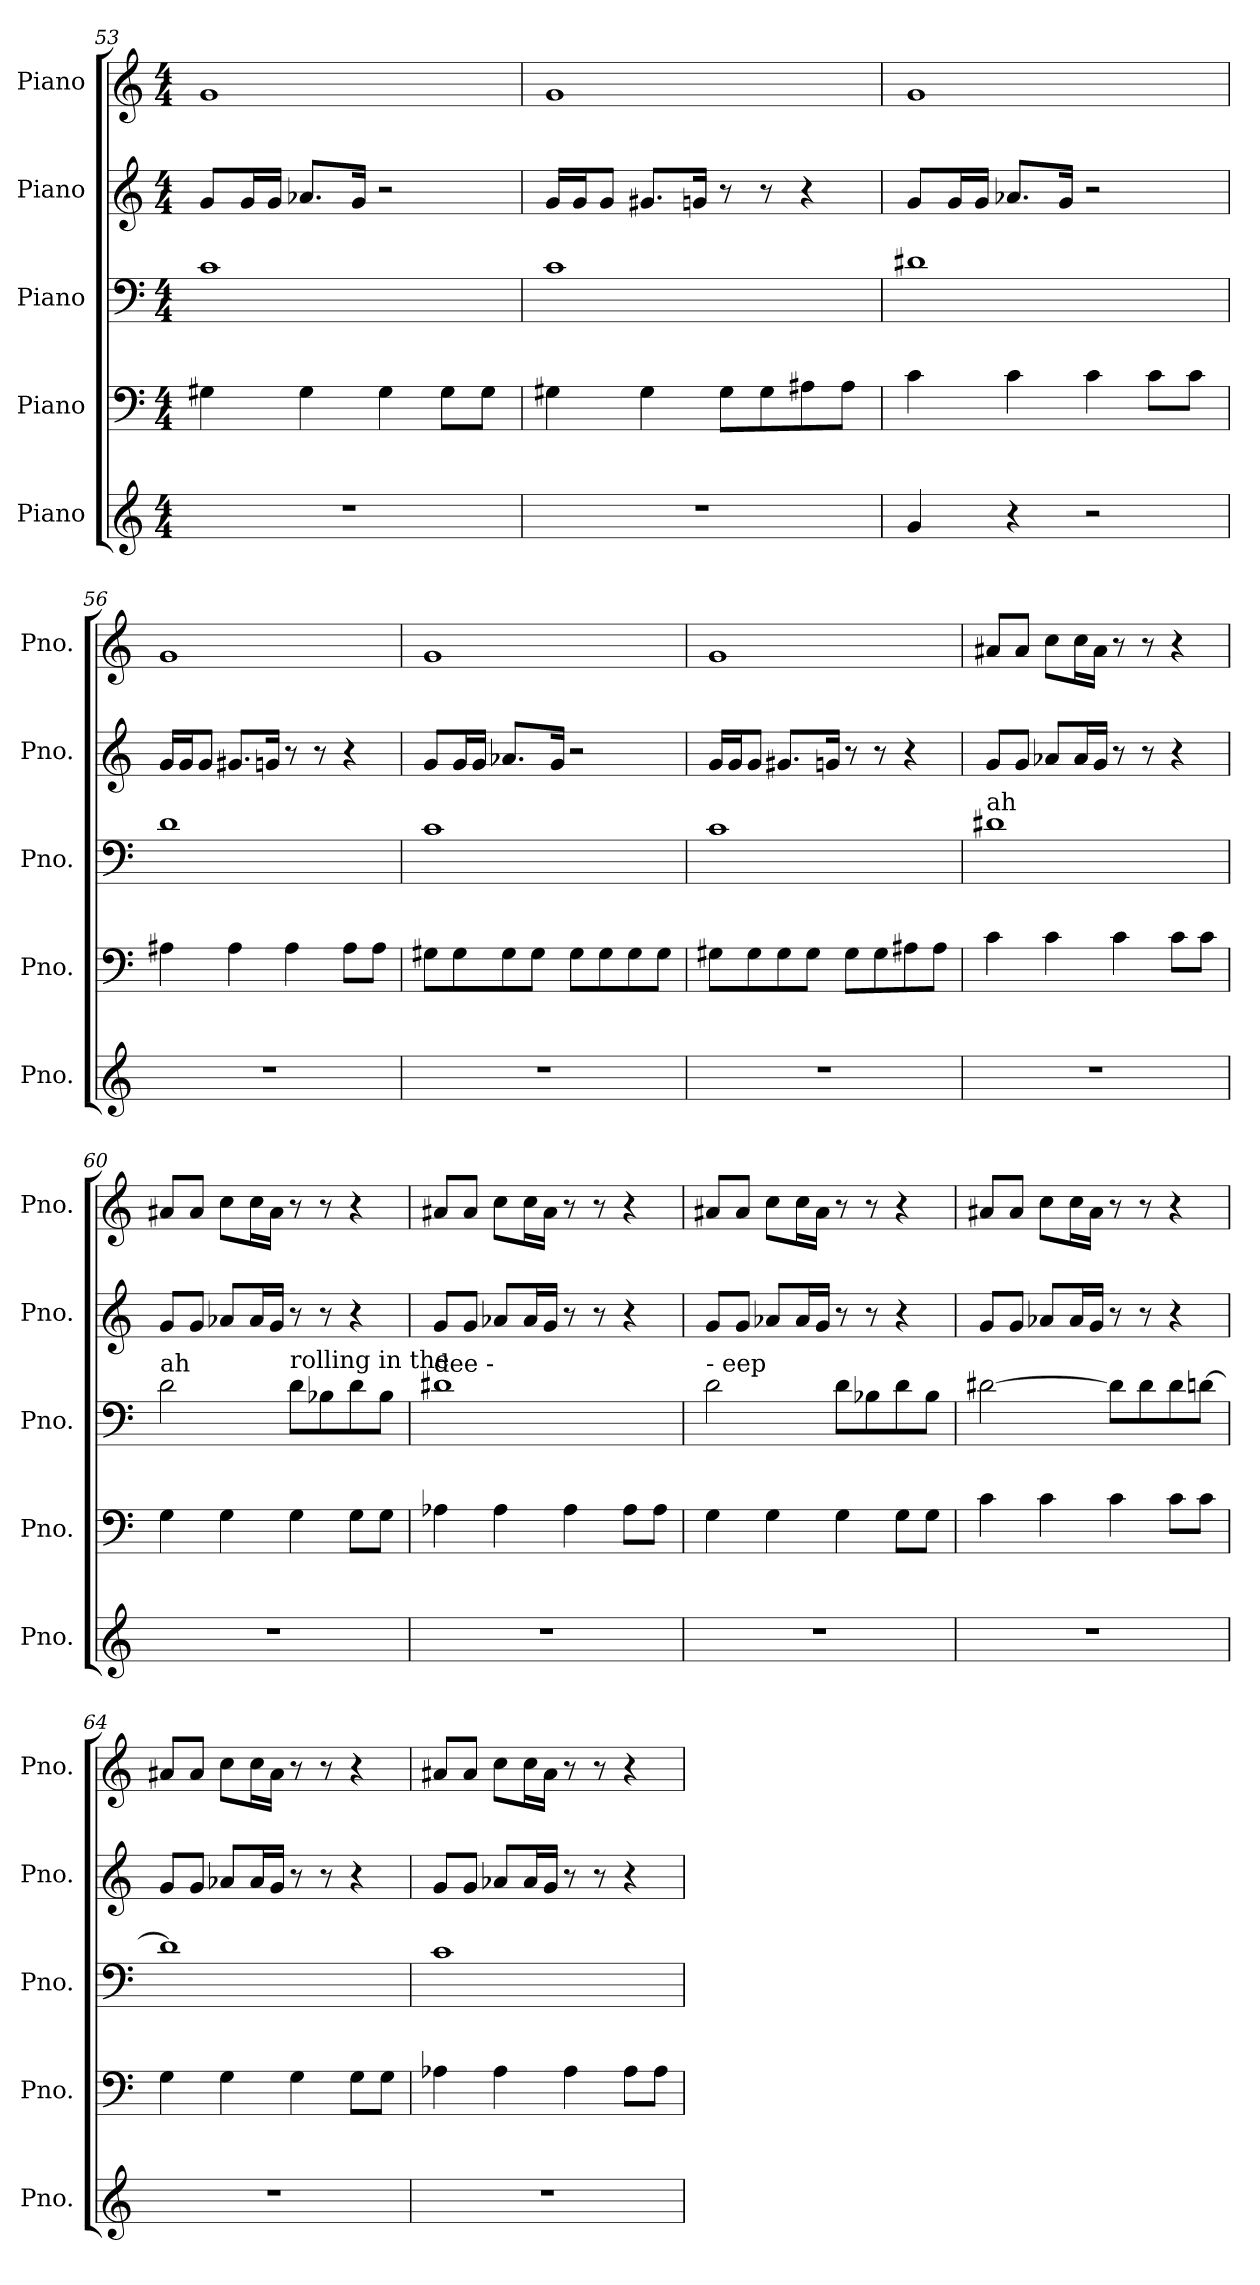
**kern	**kern	**kern	**kern	**kern
*part5	*part4	*part3	*part2	*part1
*staff5	*staff4	*staff3	*staff2	*staff1
*I"Piano	*I"Piano	*I"Piano	*I"Piano	*I"Piano
*I'Pno.	*I'Pno.	*I'Pno.	*I'Pno.	*I'Pno.
*clefG2	*clefF4	*clefF4	*clefG2	*clefG2
*k[]	*k[]	*k[]	*k[]	*k[]
*M4/4	*M4/4	*M4/4	*M4/4	*M4/4
=53	=53	=53	=53	=53
1r	4G#X\	1c	8g/L	1g
.	.	.	16g/L	.
.	.	.	16g/JJ	.
.	4G#\	.	8.a-X/L	.
.	.	.	16g/Jk	.
.	4G#\	.	2r	.
.	8G#\L	.	.	.
.	8G#\J	.	.	.
!!LO:LB:g=z
=54	=54	=54	=54	=54
1r	4G#X\	1c	16g/LL	1g
.	.	.	16g/J	.
.	.	.	8g/J	.
.	4G#\	.	8.g#X/L	.
.	.	.	16gn/Jk	.
.	8G#\L	.	8r	.
.	8G#\	.	8r	.
.	8A#X\	.	4r	.
.	8A#\J	.	.	.
=55	=55	=55	=55	=55
4g/	4c\	1d#X	8g/L	1g
.	.	.	16g/L	.
.	.	.	16g/JJ	.
4r	4c\	.	8.a-X/L	.
.	.	.	16g/Jk	.
2r	4c\	.	2r	.
.	8c\L	.	.	.
.	8c\J	.	.	.
=56	=56	=56	=56	=56
1r	4A#X\	1d	16g/LL	1g
.	.	.	16g/J	.
.	.	.	8g/J	.
.	4A#\	.	8.g#X/L	.
.	.	.	16gn/Jk	.
.	4A#\	.	8r	.
.	.	.	8r	.
.	8A#\L	.	4r	.
.	8A#\J	.	.	.
=57	=57	=57	=57	=57
1r	8G#X\L	1c	8g/L	1g
.	8G#\	.	16g/L	.
.	.	.	16g/JJ	.
.	8G#\	.	8.a-X/L	.
.	8G#\J	.	.	.
.	.	.	16g/Jk	.
.	8G#\L	.	2r	.
.	8G#\	.	.	.
.	8G#\	.	.	.
.	8G#\J	.	.	.
!!LO:PB:g=z
=58	=58	=58	=58	=58
1r	8G#X\L	1c	16g/LL	1g
.	.	.	16g/J	.
.	8G#\	.	8g/J	.
.	8G#\	.	8.g#X/L	.
.	8G#\J	.	.	.
.	.	.	16gn/Jk	.
.	8G#\L	.	8r	.
.	8G#\	.	8r	.
.	8A#X\	.	4r	.
.	8A#\J	.	.	.
=59	=59	=59	=59	=59
!	!	!LO:TX:a:t=ah	!	!
1r	4c\	1d#X	8g/L	8a#X/L
.	.	.	8g/J	8a#/J
.	4c\	.	8a-X/L	8cc\L
.	.	.	16a-/L	16cc\L
.	.	.	16g/JJ	16a#\JJ
.	4c\	.	8r	8r
.	.	.	8r	8r
.	8c\L	.	4r	4r
.	8c\J	.	.	.
=60	=60	=60	=60	=60
!	!	!LO:TX:a:t=ah	!	!
1r	4G\	2d\	8g/L	8a#X/L
.	.	.	8g/J	8a#/J
.	4G\	.	8a-X/L	8cc\L
.	.	.	16a-/L	16cc\L
.	.	.	16g/JJ	16a#\JJ
!	!	!LO:TX:a:t=rolling in the	!	!
.	4G\	8d\L	8r	8r
.	.	8B-X\	8r	8r
.	8G\L	8d\	4r	4r
.	8G\J	8B-\J	.	.
=61	=61	=61	=61	=61
!	!	!LO:TX:a:t=dee -	!	!
1r	4A-X\	1d#X	8g/L	8a#X/L
.	.	.	8g/J	8a#/J
.	4A-\	.	8a-X/L	8cc\L
.	.	.	16a-/L	16cc\L
.	.	.	16g/JJ	16a#\JJ
.	4A-\	.	8r	8r
.	.	.	8r	8r
.	8A-\L	.	4r	4r
.	8A-\J	.	.	.
!!LO:LB:g=z
=62	=62	=62	=62	=62
!	!	!LO:TX:a:t=- eep	!	!
1r	4G\	2d\	8g/L	8a#X/L
.	.	.	8g/J	8a#/J
.	4G\	.	8a-X/L	8cc\L
.	.	.	16a-/L	16cc\L
.	.	.	16g/JJ	16a#\JJ
.	4G\	8d\L	8r	8r
.	.	8B-X\	8r	8r
.	8G\L	8d\	4r	4r
.	8G\J	8B-\J	.	.
=63	=63	=63	=63	=63
1r	4c\	[2d#X\	8g/L	8a#X/L
.	.	.	8g/J	8a#/J
.	4c\	.	8a-X/L	8cc\L
.	.	.	16a-/L	16cc\L
.	.	.	16g/JJ	16a#\JJ
.	4c\	8d#\L]	8r	8r
.	.	8d#\	8r	8r
.	8c\L	8d#\	4r	4r
.	8c\J	[8dn\J	.	.
=64	=64	=64	=64	=64
1r	4G\	1d]	8g/L	8a#X/L
.	.	.	8g/J	8a#/J
.	4G\	.	8a-X/L	8cc\L
.	.	.	16a-/L	16cc\L
.	.	.	16g/JJ	16a#\JJ
.	4G\	.	8r	8r
.	.	.	8r	8r
.	8G\L	.	4r	4r
.	8G\J	.	.	.
=65	=65	=65	=65	=65
1r	4A-X\	1c	8g/L	8a#X/L
.	.	.	8g/J	8a#/J
.	4A-\	.	8a-X/L	8cc\L
.	.	.	16a-/L	16cc\L
.	.	.	16g/JJ	16a#\JJ
.	4A-\	.	8r	8r
.	.	.	8r	8r
.	8A-\L	.	4r	4r
.	8A-\J	.	.	.
=	=	=	=	=
*-	*-	*-	*-	*-
